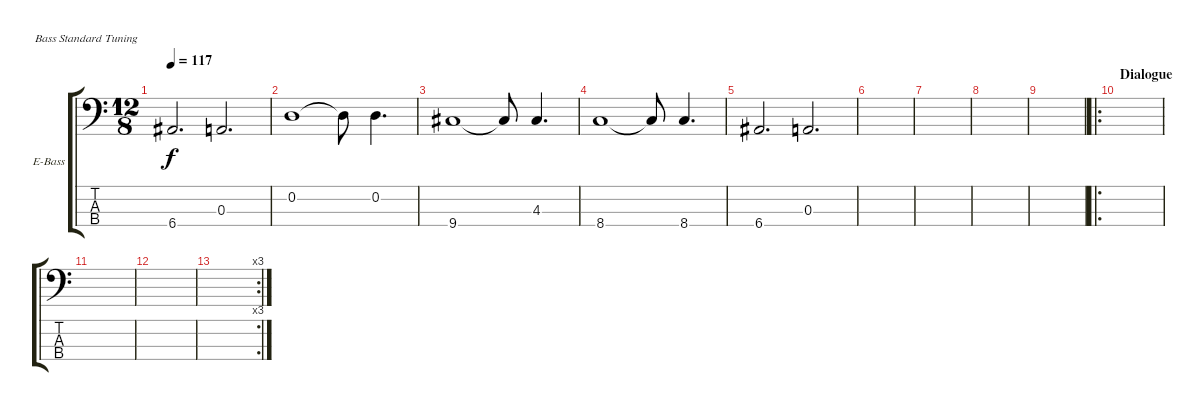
\defaultSystemsLayout 4
\bracketExtendMode groupsimilarinstruments
\firstSystemTrackNameOrientation horizontal
\otherSystemsTrackNameOrientation horizontal
\track ("Electric Bass" "E-Bass") {instrument electricbassfinger}
\staff {score tabs}
\tuning (G2 D2 A1 E1)
\ts (12 8)
\tempo 117
\clef f4
\ks c
6.4.2{d dy f} 0.3.2{d} |
0.2.1 0.2{t}.8 0.2.4{d} |
9.4.1 9.4{t}.8 4.3.4{d} |
8.4.1 8.4{t}.8 8.4.4{d} |
6.4.2{d} 0.3.2{d} |
|
|
|
\scale
0.333333 |
\ro
\section ("" "Dialogue")
\scale
0.333333 |
\scale
0.333333 |
\scale
0.333333 |
\rc 3
\scale
0.333333 |
\scale
0.333333 |
\scale
0.333333 |
\scale
0.333333
